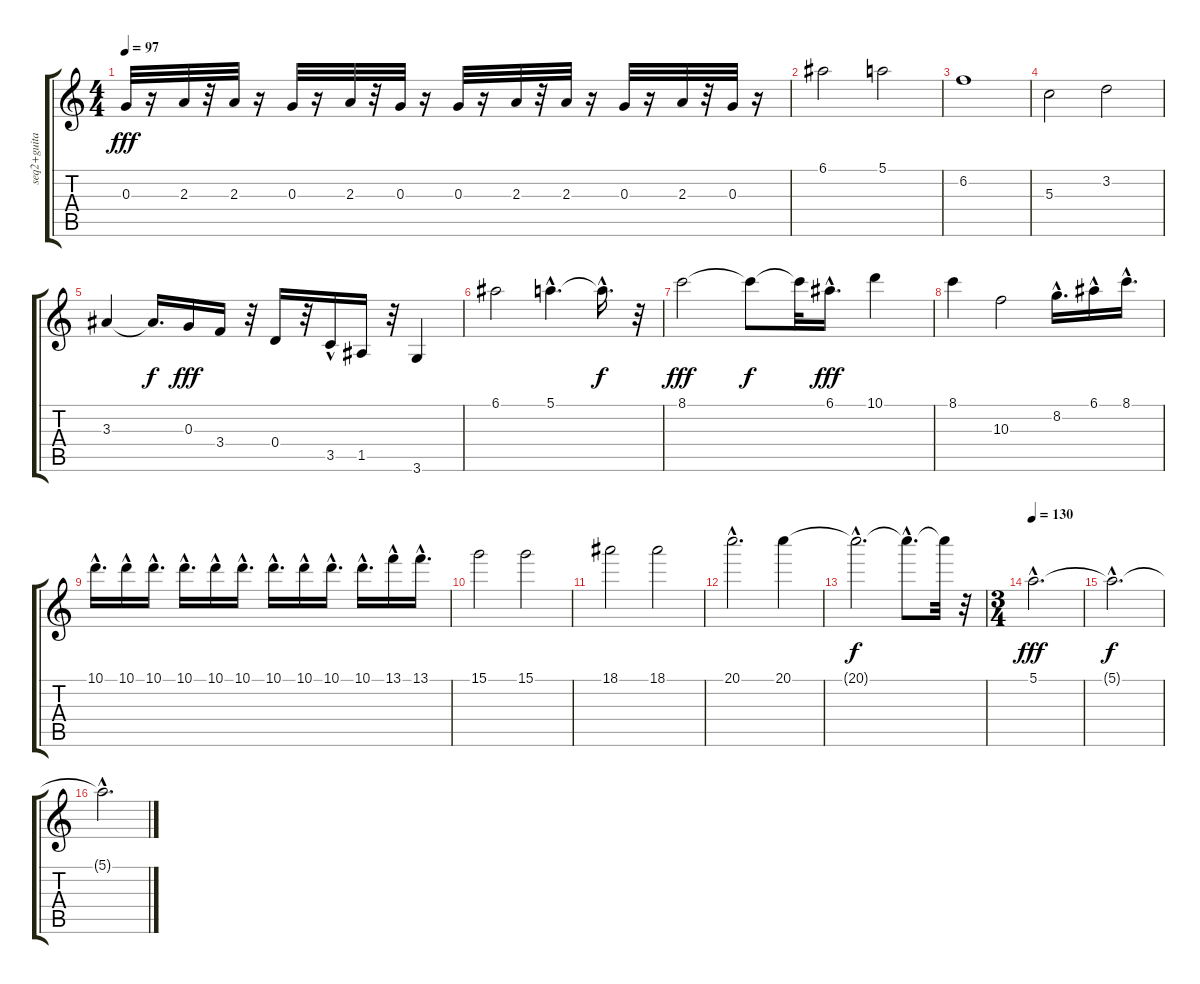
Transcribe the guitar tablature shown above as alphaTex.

\track ("seq2+guitar" "seq2+guita") {instrument acousticguitarnylon}
\staff {score tabs}
\tuning (E4 B3 G3 D3 A2 E2) {hide}
\ts (4 4)
\tempo 97
\clef g2
\ks c
0.3.32{dy fff} r.16 2.3.32 r.32 2.3.32 r.16 0.3.32 r.16 2.3.32 r.32 0.3.32 r.16 0.3.32 r.16 2.3.32 r.32 2.3.32 r.16 0.3.32 r.16 2.3.32 r.32 0.3.32 r.16 |
6.1.2{volume 12 instrument distortionguitar} 5.1.2 |
6.2.1 |
5.3.2 3.2.2 |
3.3.4 3.3{t}.16{d dy f} 0.3.16{dy fff} 3.4.16 r.32 0.4.16 r.32 3.5{hac}.16 1.5.16 r.32 3.6.4 |
6.1.2 5.1{hac}.4{d} 5.1{hac t}.16{d dy f} r.32 |
8.1.2{dy fff} 8.1{t}.8{dy f} 8.1{t}.32 6.1{hac}.16{d dy fff} 10.1.4 |
8.1.4 10.3.2 8.2{hac}.16{d} 6.1{hac}.16 8.1{hac}.16{d} |
10.1{hac}.16{d} 10.1{hac}.16 10.1{hac}.16{d} 10.1{hac}.16{d} 10.1{hac}.16 10.1{hac}.16{d} 10.1{hac}.16{d} 10.1{hac}.16 10.1{hac}.16{d} 10.1{hac}.16{d} 13.1{hac}.16 13.1{hac}.16{d} |
15.1.2 15.1.2 |
18.1.2 18.1.2 |
20.1{hac}.2{d} 20.1.4 |
20.1{hac t}.2{d dy f} 20.1{hac t}.8{d} 20.1{t}.32 r.32 |
\ts (3 4)
\tempo 130
5.1{hac}.2{d dy fff volume 12} |
5.1{hac t}.2{d dy f} |
5.1{hac t}.2{d}
